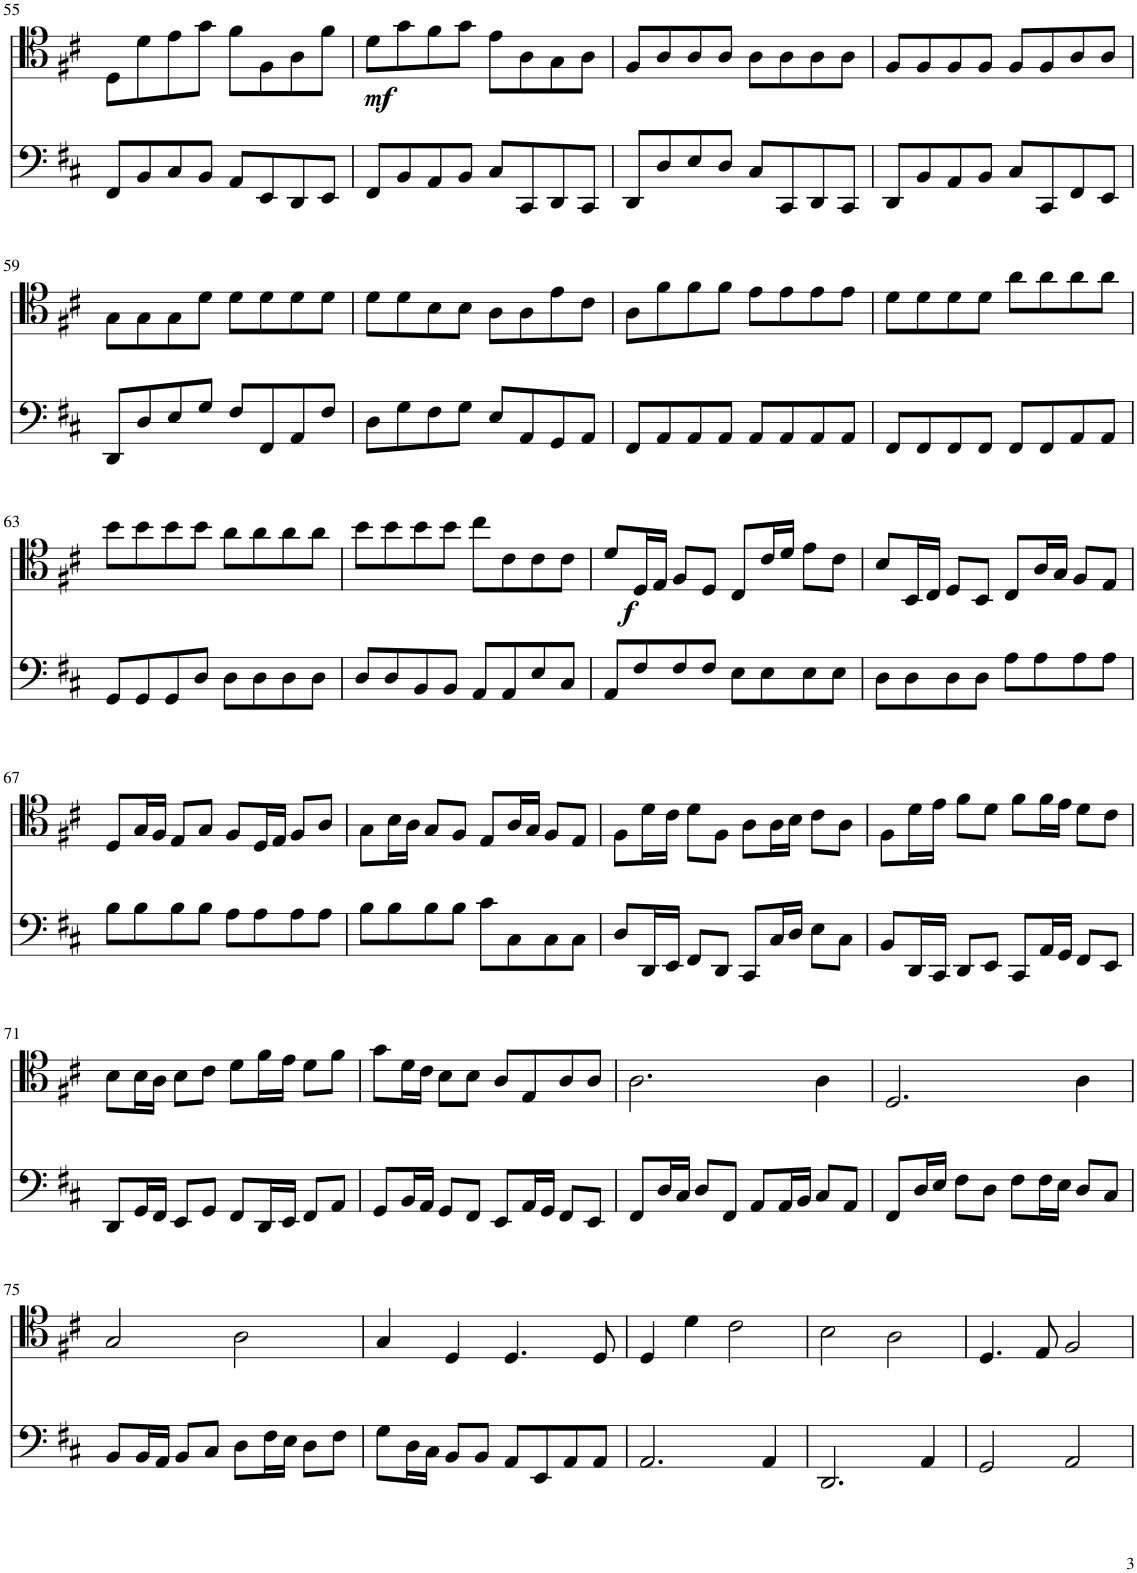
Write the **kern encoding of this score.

**kern	**kern	**dynam
*part2	*part1	*part1
*staff2	*staff1	*staff1
*I"Cello 2	*I"Cello 1	*
!!LO:PB:g=z
*clefF4	*clefC4	*
*k[f#c#]	*k[f#c#]	*
*M4/4	*M4/4	*
=55	=55	=55
8FF#/L	8D\L	.
8BB/	8d\	.
8C#/	8e\	.
8BB/J	8g\J	.
8AA/L	8f#\L	.
8EE/	8F#\	.
8DD/	8A\	.
8EE/J	8f#\J	.
=56	=56	=56
!	!	!LO:DY:b
8FF#/L	8d\L	mf
8BB/	8g\	.
8AA/	8f#\	.
8BB/J	8g\J	.
8C#/L	8e\L	.
8CC#/	8A\	.
8DD/	8G\	.
8CC#/J	8A\J	.
=57	=57	=57
8DD/L	8F#/L	.
8D/	8A/	.
8E/	8A/	.
8D/J	8A/J	.
8C#/L	8A\L	.
8CC#/	8A\	.
8DD/	8A\	.
8CC#/J	8A\J	.
=58	=58	=58
8DD/L	8F#/L	.
8BB/	8F#/	.
8AA/	8F#/	.
8BB/J	8F#/J	.
8C#/L	8F#/L	.
8CC#/	8F#/	.
8FF#/	8A/	.
8EE/J	8A/J	.
!!LO:LB:g=z
=59	=59	=59
8DD/L	8G\L	.
8D/	8G\	.
8E/	8G\	.
8G/J	8d\J	.
8F#/L	8d\L	.
8FF#/	8d\	.
8AA/	8d\	.
8F#/J	8d\J	.
=60	=60	=60
8D\L	8d\L	.
8G\	8d\	.
8F#\	8B\	.
8G\J	8B\J	.
8E/L	8A\L	.
8AA/	8A\	.
8GG/	8e\	.
8AA/J	8c#\J	.
=61	=61	=61
8FF#/L	8A\L	.
8AA/	8f#\	.
8AA/	8f#\	.
8AA/J	8f#\J	.
8AA/L	8e\L	.
8AA/	8e\	.
8AA/	8e\	.
8AA/J	8e\J	.
=62	=62	=62
8FF#/L	8d\L	.
8FF#/	8d\	.
8FF#/	8d\	.
8FF#/J	8d\J	.
8FF#/L	8a\L	.
8FF#/	8a\	.
8AA/	8a\	.
8AA/J	8a\J	.
!!LO:LB:g=z
=63	=63	=63
8GG/L	8b\L	.
8GG/	8b\	.
8GG/	8b\	.
8D/J	8b\J	.
8D\L	8a\L	.
8D\	8a\	.
8D\	8a\	.
8D\J	8a\J	.
=64	=64	=64
8D/L	8b\L	.
8D/	8b\	.
8BB/	8b\	.
8BB/J	8b\J	.
8AA/L	8cc#\L	.
8AA/	8c#\	.
8E/	8c#\	.
8C#/J	8c#\J	.
=65	=65	=65
!	!	!LO:DY:b
8AA/L	8d/L	f
8F#/	16D/L	.
.	16E/JJ	.
8F#/	8F#/L	.
8F#/J	8D/J	.
8E\L	8C#/L	.
8E\	16c#/L	.
.	16d/JJ	.
8E\	8e\L	.
8E\J	8c#\J	.
=66	=66	=66
8D\L	8B/L	.
8D\	16BB/L	.
.	16C#/JJ	.
8D\	8D/L	.
8D\J	8BB/J	.
8A\L	8C#/L	.
8A\	16A/L	.
.	16G/JJ	.
8A\	8F#/L	.
8A\J	8E/J	.
!!LO:LB:g=z
=67	=67	=67
8B\L	8D/L	.
8B\	16G/L	.
.	16F#/JJ	.
8B\	8E/L	.
8B\J	8G/J	.
8A\L	8F#/L	.
8A\	16D/L	.
.	16E/JJ	.
8A\	8F#/L	.
8A\J	8A/J	.
=68	=68	=68
8B\L	8G\L	.
8B\	16B\L	.
.	16A\JJ	.
8B\	8G/L	.
8B\J	8F#/J	.
8c#\L	8E/L	.
8C#\	16A/L	.
.	16G/JJ	.
8C#\	8F#/L	.
8C#\J	8E/J	.
=69	=69	=69
8D/L	8F#\L	.
16DD/L	16d\L	.
16EE/JJ	16c#\JJ	.
8FF#/L	8d\L	.
8DD/J	8F#\J	.
8CC#/L	8A\L	.
16C#/L	16A\L	.
16D/JJ	16B\JJ	.
8E\L	8c#\L	.
8C#\J	8A\J	.
=70	=70	=70
8BB/L	8F#\L	.
16DD/L	16d\L	.
16CC#/JJ	16e\JJ	.
8DD/L	8f#\L	.
8EE/J	8d\J	.
8CC#/L	8f#\L	.
16AA/L	16f#\L	.
16GG/JJ	16e\JJ	.
8FF#/L	8d\L	.
8EE/J	8c#\J	.
!!LO:LB:g=z
=71	=71	=71
8DD/L	8B\L	.
16GG/L	16B\L	.
16FF#/JJ	16A\JJ	.
8EE/L	8B\L	.
8GG/J	8c#\J	.
8FF#/L	8d\L	.
16DD/L	16f#\L	.
16EE/JJ	16e\JJ	.
8FF#/L	8d\L	.
8AA/J	8f#\J	.
=72	=72	=72
8GG/L	8g\L	.
16BB/L	16d\L	.
16AA/JJ	16c#\JJ	.
8GG/L	8B\L	.
8FF#/J	8B\J	.
8EE/L	8A/L	.
16AA/L	8E/	.
16GG/JJ	.	.
8FF#/L	8A/	.
8EE/J	8A/J	.
=73	=73	=73
8FF#/L	2.A\	.
16D/L	.	.
16C#/JJ	.	.
8D/L	.	.
8FF#/J	.	.
8AA/L	.	.
16AA/L	.	.
16BB/JJ	.	.
8C#/L	4A\	.
8AA/J	.	.
=74	=74	=74
8FF#/L	2.D/	.
16D/L	.	.
16E/JJ	.	.
8F#\L	.	.
8D\J	.	.
8F#\L	.	.
16F#\L	.	.
16E\JJ	.	.
8D/L	4A\	.
8C#/J	.	.
!!LO:LB:g=z
=75	=75	=75
8BB/L	2G/	.
16BB/L	.	.
16AA/JJ	.	.
8BB/L	.	.
8C#/J	.	.
8D\L	2A\	.
16F#\L	.	.
16E\JJ	.	.
8D\L	.	.
8F#\J	.	.
=76	=76	=76
8G\L	4G/	.
16D\L	.	.
16C#\JJ	.	.
8BB/L	4D/	.
8BB/J	.	.
8AA/L	4.D/	.
8EE/	.	.
8AA/	.	.
8AA/J	8D/	.
=77	=77	=77
2.AA/	4D/	.
.	4d\	.
.	2c#\	.
4AA/	.	.
=78	=78	=78
2.DD/	2B\	.
.	2A\	.
4AA/	.	.
=79	=79	=79
2GG/	4.D/	.
.	8E/	.
2AA/	2F#/	.
=	=	=
*-	*-	*-
